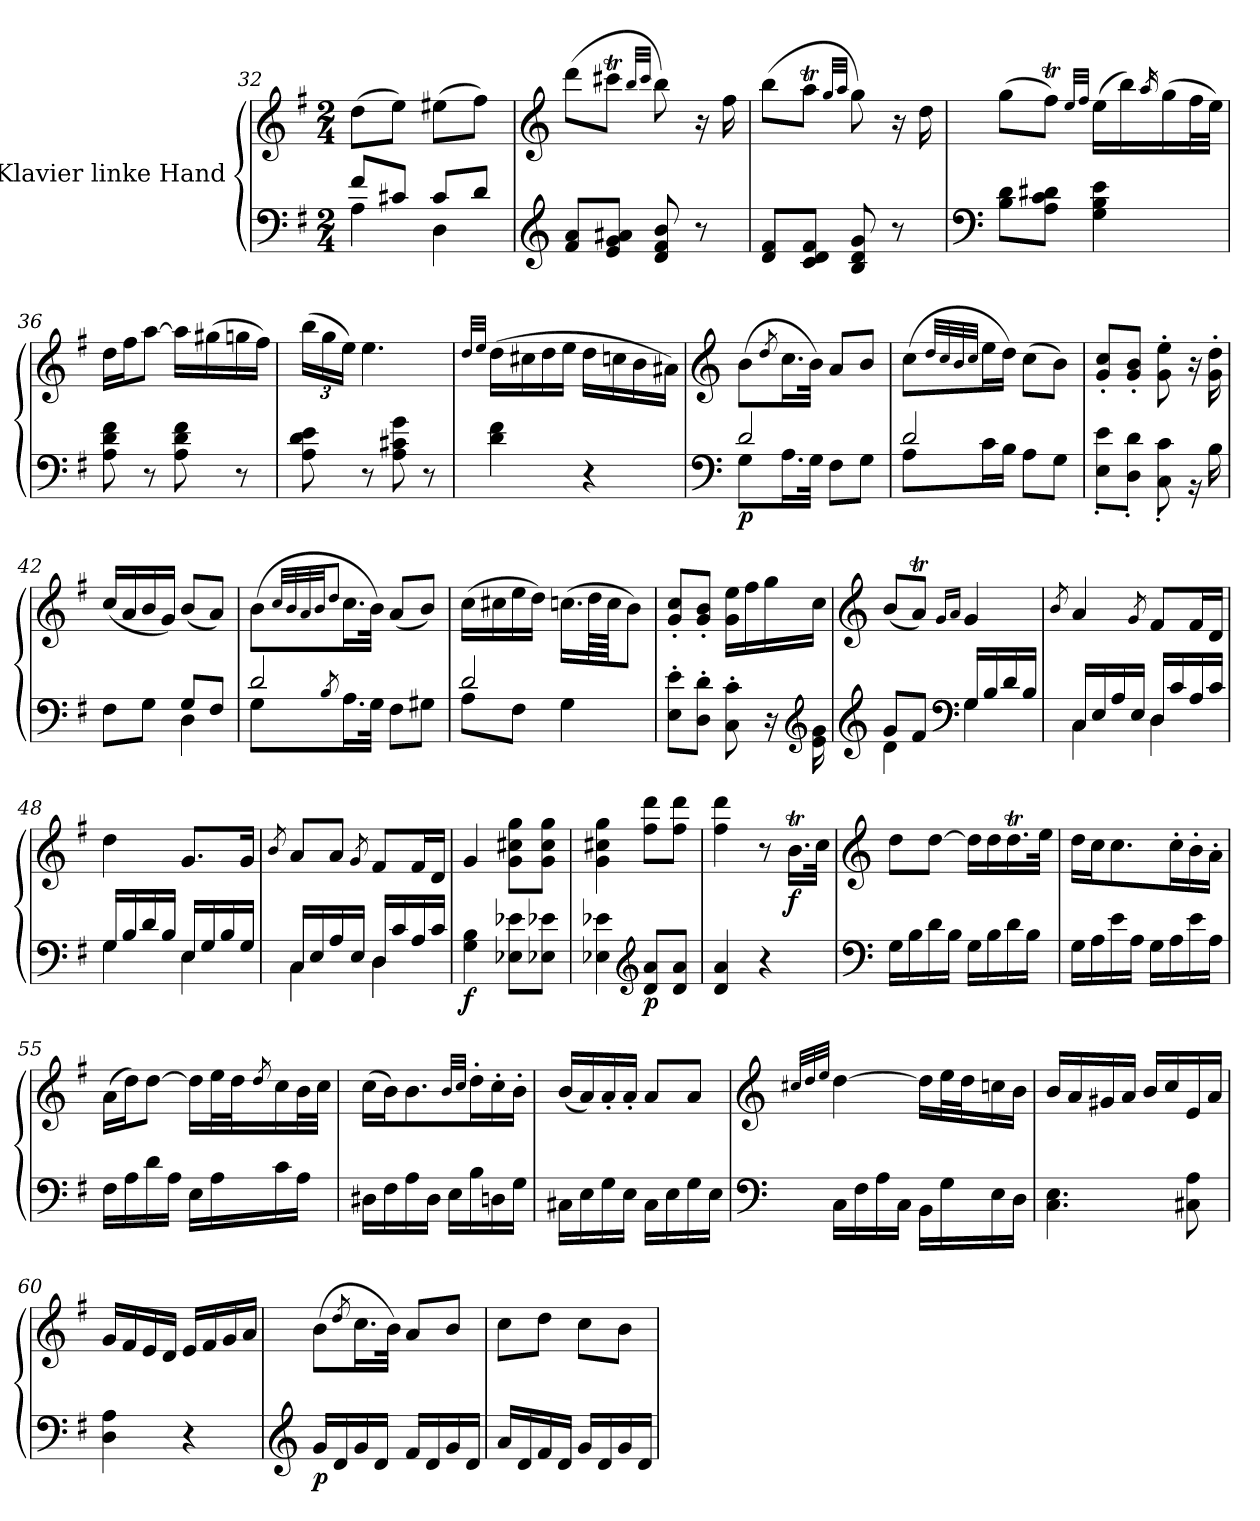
**kern	**kern	**dynam
*part1	*part1	*part1
*staff2	*staff1	*staff1/2
*I"Klavier linke Hand	*	*
*clefF4	*clefG2	*
*k[f#]	*k[f#]	*
*M2/4	*M2/4	*
=32	=32	=32
*^	*	*
8f#/L	4A\	(8dd\L	.
8c#X/J	.	8ee\J)	.
8c#/L	4D\	(8ee#X\L	.
8d/J	.	8ff#\J)	.
*v	*v	*	*
!!LO:LB:g=z
=33	=33	=33
*clefG2	*clefG2	*
8f#/ 8a/L	(8ddd\L	.
8e/ 8g/ 8a#X/J	8ccc#Xt\J	.
.	32qbb/LLL	.
.	32qccc#/JJJ	.
8d/ 8f#/ 8b/	8bb\)	.
8r	16r	.
.	16ff#\	.
=34	=34	=34
8d/ 8f#/L	(8bb\L	.
8c/ 8d/ 8f#/J	8aaT\J	.
.	32qgg/LLL	.
.	32qaa/JJJ	.
8B/ 8d/ 8g/	8gg\)	.
8r	16r	.
.	16dd\	.
=35	=35	=35
*clefF4	*	*
8B\ 8d\L	(8gg\L	.
8A\ 8c\ 8d#X\J	8ff#t\J)	.
.	32qee/LLL	.
.	32qff#/JJJ	.
4G\ 4B\ 4e\	(16ee\LL	.
.	16bb\)	.
.	16qaa/	.
.	(16gg\	.
.	32ff#\L	.
.	32ee\JJJ)	.
!!LO:PB:g=z
=36	=36	=36
8A\ 8d\ 8f#\	16dd\LL	.
.	16ff#\J	.
8r	[8aa\J	.
8A\ 8d\ 8f#\	16aa\LL]	.
.	(16gg#X\	.
8r	16ggn\	.
.	16ff#\JJ)	.
=37	=37	=37
*	*Xbrackettup	*
8A\ 8d\ 8e\	(24bb\LL	.
.	24gg\	.
.	24ee\JJ)	.
8r	4.ee\	.
8A\ 8c#X\ 8g\	.	.
8r	.	.
=38	=38	=38
.	32qdd/LLL	.
.	32qee/JJJ	.
4d\ 4f#\	(16dd\LL	.
.	16cc#X\	.
.	16dd\	.
.	16ee\JJ	.
4r	16dd\LL	.
.	16ccn\	.
.	16b\	.
.	16a#X\JJ)	.
!!LO:LB:g=z
=39	=39	=39
*clefF4	*clefG2	*
*^	*	*
!	!	!	!LO:DY:b=2
2d/	8G\L	(8b\L	p
.	.	8qdd/	.
.	16.A\L	16.cc\L	.
.	32G\JJk	32b\JJk)	.
.	8F#\L	8a/L	.
.	8G\J	8b/J	.
=40	=40	=40	=40
2d/	8A\L	(8cc\L	.
.	.	32qdd/LLL	.
.	.	32qcc/	.
.	.	32qb/	.
.	.	32qcc/JJJ	.
.	16c\L	16ee\L	.
.	16B\JJ	16dd\JJ)	.
.	8A\L	(8cc\L	.
.	8G\J	8b\J)	.
=41	=41	=41	=41
2ryy	8E\' 8e\'L	8g/' 8cc/'L	.
.	8D\' 8d\'J	8g/' 8b/'J	.
.	8C\' 8c\'	8g\' 8ee\'	.
.	16r	16r	.
.	16B\	16g\' 16dd\'	.
=42	=42	=42	=42
4ryy	8F#\L	(16cc/LL	.
.	.	16a/	.
.	8G\J	16b/	.
.	.	16g/JJ)	.
8G/L	4D\	(8b/L	.
8F#/J	.	8a/J)	.
!!LO:LB:g=z
=43	=43	=43	=43
2d/	8G\L	(8b\L	.
.	.	32qcc/LLL	.
.	.	32qb/	.
.	.	32qa/	.
.	.	32qb/JJ	.
.	8qB/	8qdd/J	.
.	16.A\L	16.cc\L	.
.	32G\JJk	32b\JJk)	.
.	8F#\L	(8a/L	.
.	8G#X\J	8b/J)	.
=44	=44	=44	=44
2d/	8A\L	(16cc\LL	.
.	.	16cc#X\	.
.	8F#\J	16ee\	.
.	.	16dd\JJ)	.
.	4G\	(16.ccn\LL	.
.	.	64dd\LL	.
.	.	64cc\JJJ	.
.	.	8b\J)	.
=45	=45	=45	=45
8ryy	8E\' 8e\'L	8g/' 8cc/'L	.
8ryy	8D\' 8d\'J	8g/' 8b/'J	.
8ryy	8C\' 8c\'	16g\ 16ee\LL	.
.	.	16ff#\	.
16ryy	16r	16gg\	.
*clefG2	*	*	*
16ryy	16e\ 16g\	16cc\JJ	.
!!LO:LB:g=z
=46	=46	=46	=46
*clefG2	*	*clefG2	*
8g/L	4d\	(8b/L	.
8f#/J	.	8aT/J)	.
*clefF4	*	*	*
.	.	16qg/LL	.
.	.	16qa/JJ	.
16G/LL	4G\	4g/	.
16B/	.	.	.
16d/	.	.	.
16B/JJ	.	.	.
=47	=47	=47	=47
.	.	8qb/	.
16C/LL	4C\	4a/	.
16E/	.	.	.
16A/	.	.	.
16E/JJ	.	.	.
.	.	8qg/	.
16D/LL	4D\	8f#/L	.
16c/	.	.	.
16A/	.	16f#/L	.
16c/JJ	.	16d/JJ	.
=48	=48	=48	=48
16G/LL	4G\	4dd\	.
16B/	.	.	.
16d/	.	.	.
16B/JJ	.	.	.
16E/LL	4E\	8.g/L	.
16G/	.	.	.
16B/	.	.	.
16G/JJ	.	16g/Jk	.
!!LO:LB:g=z
=49	=49	=49	=49
.	.	8qb/	.
16C/LL	4C\	8a/L	.
16E/	.	.	.
16A/	.	8a/J	.
16E/JJ	.	.	.
.	.	8qg/	.
16D/LL	4D\	8f#/L	.
16c/	.	.	.
16A/	.	16f#/L	.
16c/JJ	.	16d/JJ	.
=50	=50	=50	=50
!	!	!	!LO:DY:b=2
2ryy	4G\ 4B\	4g/	f
.	8E-X\ 8e-X\L	8g\ 8cc#X\ 8gg\L	.
.	8E-X\ 8e-X\J	8g\ 8cc#\ 8gg\J	.
=51	=51	=51	=51
4ryy	4E-X\ 4e-X\	4g\ 4cc#X\ 4gg\	.
*clefG2	*	*	*
!	!	!	!LO:DY:b=2
8d/ 8a/L	4ryy	8ff#\ 8ddd\L	p
8d/ 8a/J	.	8ff#\ 8ddd\J	.
*v	*v	*	*
=52	=52	=52
4d/ 4a/	4ff#\ 4ddd\	.
4r	8r	.
!	!	!LO:DY:b
.	16.bt\LL	f
.	32cc\JJk	.
!!LO:LB:g=z
=53	=53	=53
*clefF4	*clefG2	*
16G\LL	8dd\L	.
16B\	.	.
16d\	[8dd\J	.
16B\JJ	.	.
16G\LL	16dd\LL]	.
16B\	16dd\	.
16d\	16.ddT\	.
16B\JJ	.	.
.	32ee\JJk	.
=54	=54	=54
16G\LL	16dd\LL	.
16A\	16cc\J	.
16e\	8.cc\	.
16A\JJ	.	.
16G\LL	.	.
16A\	16cc'\L	.
16e\	16b'\	.
16A\JJ	16a'\JJ	.
=55	=55	=55
16F#\LL	(16a\LL	.
16A\	16dd\J)	.
16d\	[8dd\J	.
16A\JJ	.	.
16E\LL	16dd\LL]	.
16A\	32ee\L	.
.	32dd\J	.
.	8qdd/	.
16c\	16cc\	.
16A\JJ	32b\L	.
.	32cc\JJJ	.
!!LO:PB:g=z
=56	=56	=56
16D#X\LL	(16cc\LL	.
16F#\	16b\J)	.
16A\	8.b\	.
16D#\JJ	.	.
16E\LL	.	.
.	32qb/LLL	.
.	32qcc/JJJ	.
16B\	16dd'\L	.
16Dn\	16cc'\	.
16G\JJ	16b'\JJ	.
=57	=57	=57
16C#X\LL	(16b/LL	.
16E\	16a/)	.
16G\	16a'/	.
16E\JJ	16a'/JJ	.
16C#\LL	8a/L	.
16E\	.	.
16G\	8a/J	.
16E\JJ	.	.
!!LO:LB:g=z
=58	=58	=58
*clefF4	*clefG2	*
.	32qcc#X/LLL	.
.	32qdd/	.
.	32qee/JJJ	.
16C\LL	[4dd\	.
16F#\	.	.
16A\	.	.
16C\JJ	.	.
16BB\LL	16dd\LL]	.
16G\	32ee\L	.
.	32dd\J	.
16E\	16ccn\	.
16D\JJ	16b\JJ	.
=59	=59	=59
4.C\ 4.E\	16b/LL	.
.	16a/	.
.	16g#X/	.
.	16a/JJ	.
.	16b/LL	.
.	16cc/	.
8C#X\ 8A\	16e/	.
.	16a/JJ	.
=60	=60	=60
4D\ 4A\	16g/LL	.
.	16f#/	.
.	16e/	.
.	16d/JJ	.
4r	16e/LL	.
.	16f#/	.
.	16g/	.
.	16a/JJ	.
!!LO:LB:g=z
=61	=61	=61
*clefG2	*	*
!	!	!LO:DY:b=2
16g/LL	(8b\L	p
16d/	.	.
.	8qdd/	.
16g/	16.cc\L	.
16d/JJ	.	.
.	32b\JJk)	.
16f#/LL	8a/L	.
16d/	.	.
16g/	8b/J	.
16d/JJ	.	.
=62	=62	=62
16a/LL	8cc\L	.
16d/	.	.
16f#/	8dd\J	.
16d/JJ	.	.
16g/LL	8cc\L	.
16d/	.	.
16g/	8b\J	.
16d/JJ	.	.
=	=	=
*-	*-	*-
